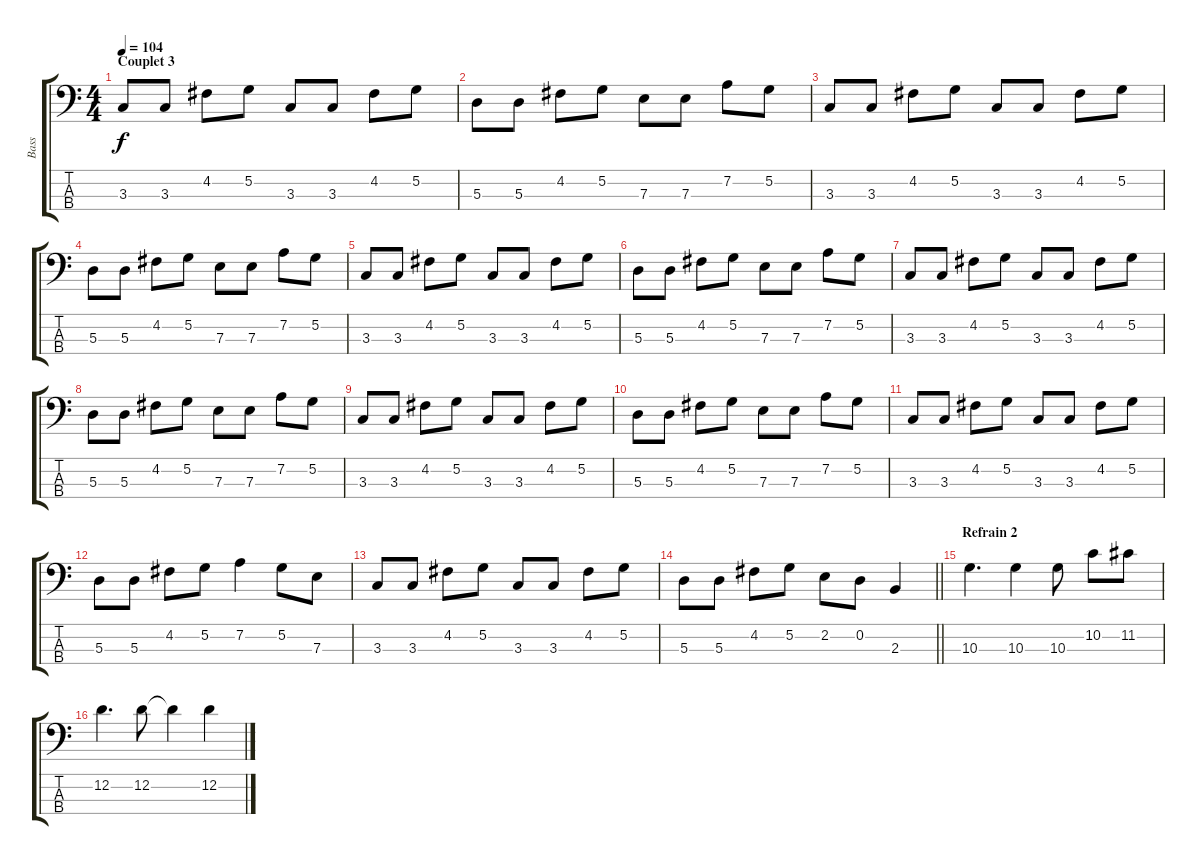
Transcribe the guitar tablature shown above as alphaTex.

\track ("Bass" "Bass") {instrument electricbassfinger}
\staff {score tabs}
\tuning (G2 D2 A1 E1) {hide}
\ts (4 4)
\section ("" "Couplet 3")
\tempo 104
\clef f4
\ks c
3.3.8{dy f} 3.3.8 4.2.8 5.2.8 3.3.8 3.3.8 4.2.8 5.2.8 |
5.3.8 5.3.8 4.2.8 5.2.8 7.3.8 7.3.8 7.2.8 5.2.8 |
3.3.8 3.3.8 4.2.8 5.2.8 3.3.8 3.3.8 4.2.8 5.2.8 |
5.3.8 5.3.8 4.2.8 5.2.8 7.3.8 7.3.8 7.2.8 5.2.8 |
3.3.8 3.3.8 4.2.8 5.2.8 3.3.8 3.3.8 4.2.8 5.2.8 |
5.3.8 5.3.8 4.2.8 5.2.8 7.3.8 7.3.8 7.2.8 5.2.8 |
3.3.8 3.3.8 4.2.8 5.2.8 3.3.8 3.3.8 4.2.8 5.2.8 |
5.3.8 5.3.8 4.2.8 5.2.8 7.3.8 7.3.8 7.2.8 5.2.8 |
3.3.8 3.3.8 4.2.8 5.2.8 3.3.8 3.3.8 4.2.8 5.2.8 |
5.3.8 5.3.8 4.2.8 5.2.8 7.3.8 7.3.8 7.2.8 5.2.8 |
3.3.8 3.3.8 4.2.8 5.2.8 3.3.8 3.3.8 4.2.8 5.2.8 |
5.3.8 5.3.8 4.2.8 5.2.8 7.2.4 5.2.8 7.3.8 |
3.3.8 3.3.8 4.2.8 5.2.8 3.3.8 3.3.8 4.2.8 5.2.8 |
\barLineRight lightlight
5.3.8 5.3.8 4.2.8 5.2.8 2.2.8 0.2.8 2.3.4 |
\section ("" "Refrain 2")
10.3.4{d} 10.3.4 10.3.8 10.2.8 11.2.8 |
12.2.4{d} 12.2.8 12.2{t}.4 12.2.4
